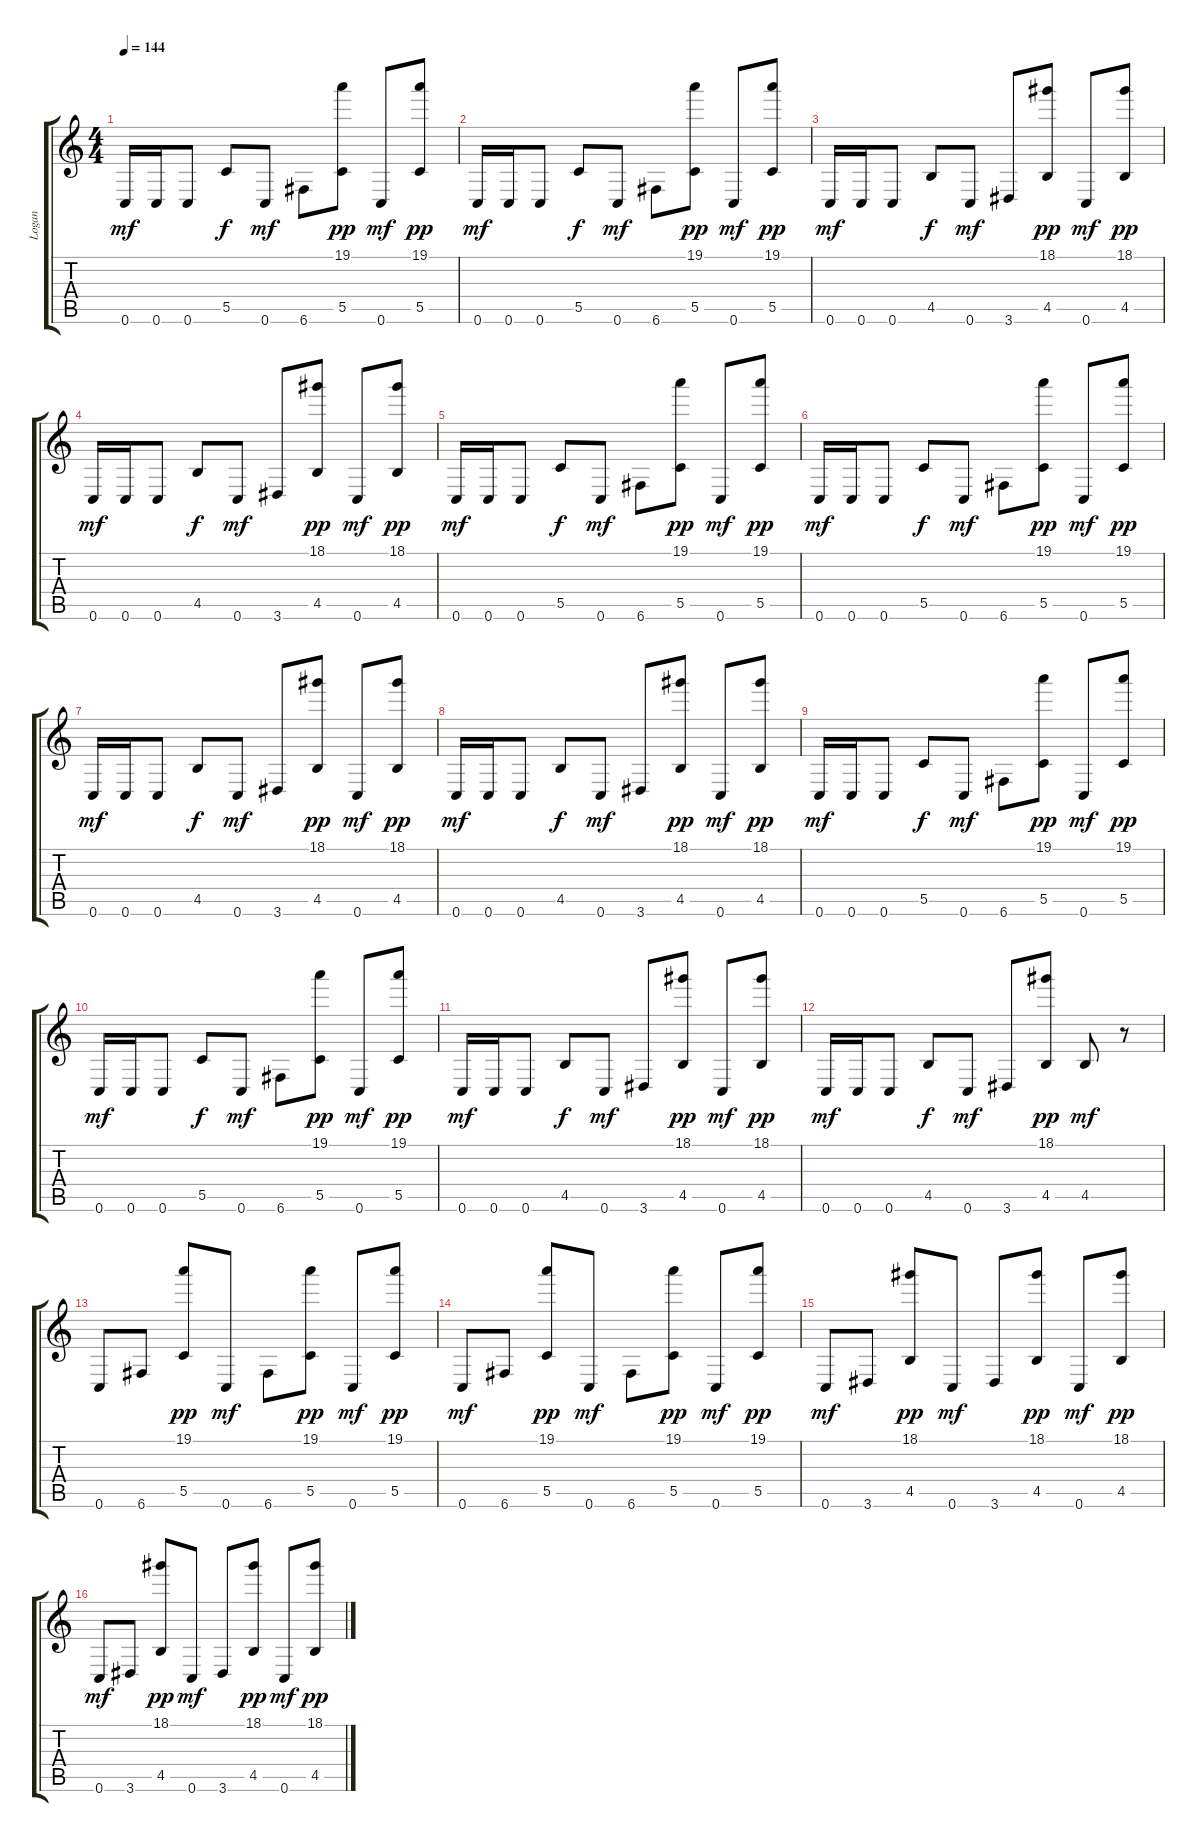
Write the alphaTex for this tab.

\track ("Logan" "Logan") {instrument distortionguitar}
\staff {score tabs}
\tuning (D4 A3 F3 C3 G2 C2) {hide}
\ts (4 4)
\tempo 144
\clef g2
\ks c
0.6.16{dy mf} 0.6.16 0.6.8 5.5.8{dy f} 0.6.8{dy mf} 6.6.8 (19.1 5.5).8{dy pp} 0.6.8{dy mf} (19.1 5.5).8{dy pp} |
0.6.16{dy mf} 0.6.16 0.6.8 5.5.8{dy f} 0.6.8{dy mf} 6.6.8 (19.1 5.5).8{dy pp} 0.6.8{dy mf} (19.1 5.5).8{dy pp} |
0.6.16{dy mf} 0.6.16 0.6.8 4.5.8{dy f} 0.6.8{dy mf} 3.6.8 (18.1 4.5).8{dy pp} 0.6.8{dy mf} (18.1 4.5).8{dy pp} |
0.6.16{dy mf} 0.6.16 0.6.8 4.5.8{dy f} 0.6.8{dy mf} 3.6.8 (18.1 4.5).8{dy pp} 0.6.8{dy mf} (18.1 4.5).8{dy pp} |
0.6.16{dy mf} 0.6.16 0.6.8 5.5.8{dy f} 0.6.8{dy mf} 6.6.8 (19.1 5.5).8{dy pp} 0.6.8{dy mf} (19.1 5.5).8{dy pp} |
0.6.16{dy mf} 0.6.16 0.6.8 5.5.8{dy f} 0.6.8{dy mf} 6.6.8 (19.1 5.5).8{dy pp} 0.6.8{dy mf} (19.1 5.5).8{dy pp} |
0.6.16{dy mf} 0.6.16 0.6.8 4.5.8{dy f} 0.6.8{dy mf} 3.6.8 (18.1 4.5).8{dy pp} 0.6.8{dy mf} (18.1 4.5).8{dy pp} |
0.6.16{dy mf} 0.6.16 0.6.8 4.5.8{dy f} 0.6.8{dy mf} 3.6.8 (18.1 4.5).8{dy pp} 0.6.8{dy mf} (18.1 4.5).8{dy pp} |
0.6.16{dy mf} 0.6.16 0.6.8 5.5.8{dy f} 0.6.8{dy mf} 6.6.8 (19.1 5.5).8{dy pp} 0.6.8{dy mf} (19.1 5.5).8{dy pp} |
0.6.16{dy mf} 0.6.16 0.6.8 5.5.8{dy f} 0.6.8{dy mf} 6.6.8 (19.1 5.5).8{dy pp} 0.6.8{dy mf} (19.1 5.5).8{dy pp} |
0.6.16{dy mf} 0.6.16 0.6.8 4.5.8{dy f} 0.6.8{dy mf} 3.6.8 (18.1 4.5).8{dy pp} 0.6.8{dy mf} (18.1 4.5).8{dy pp} |
0.6.16{dy mf} 0.6.16 0.6.8 4.5.8{dy f} 0.6.8{dy mf} 3.6.8 (18.1 4.5).8{dy pp} 4.5.8{dy mf} r.8 |
0.6.8 6.6.8 (19.1 5.5).8{dy pp} 0.6.8{dy mf} 6.6.8 (19.1 5.5).8{dy pp} 0.6.8{dy mf} (19.1 5.5).8{dy pp} |
0.6.8{dy mf} 6.6.8 (19.1 5.5).8{dy pp} 0.6.8{dy mf} 6.6.8 (19.1 5.5).8{dy pp} 0.6.8{dy mf} (19.1 5.5).8{dy pp} |
0.6.8{dy mf} 3.6.8 (18.1 4.5).8{dy pp} 0.6.8{dy mf} 3.6.8 (18.1 4.5).8{dy pp} 0.6.8{dy mf} (18.1 4.5).8{dy pp} |
0.6.8{dy mf} 3.6.8 (18.1 4.5).8{dy pp} 0.6.8{dy mf} 3.6.8 (18.1 4.5).8{dy pp} 0.6.8{dy mf} (18.1 4.5).8{dy pp}
